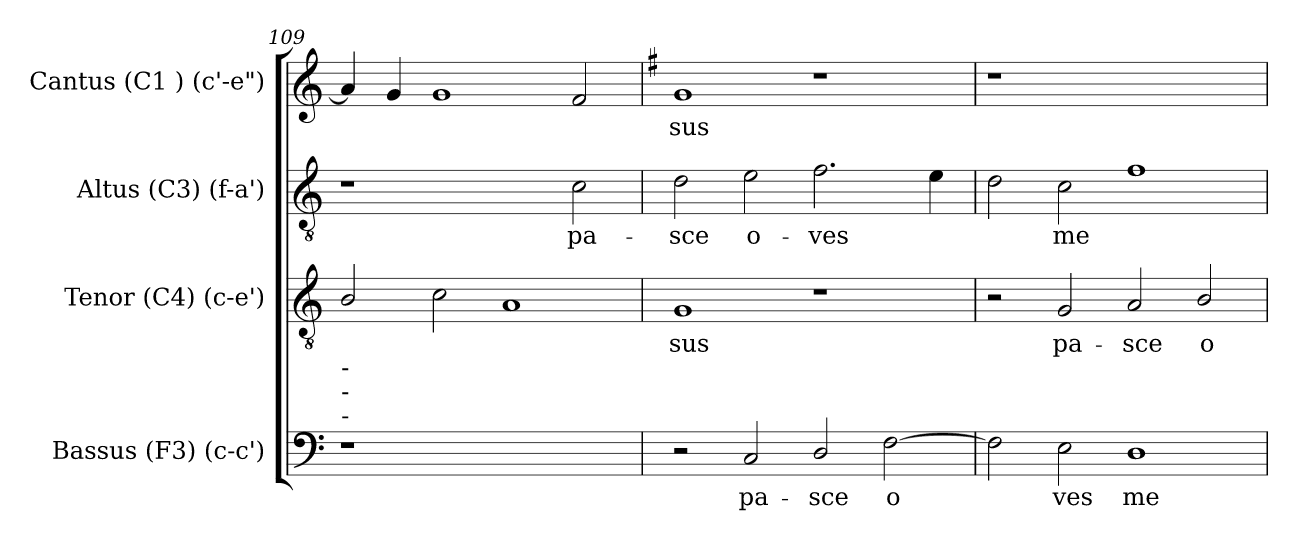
**kern	**text	**kern	**text	**kern	**text	**kern	**text
*part4	*part4	*part3	*part3	*part2	*part2	*part1	*part1
*staff4	*staff4	*staff3	*staff3	*staff2	*staff2	*staff1	*staff1
*I"Bassus (F3)  (c-c')	*	*I"Tenor (C4)  (c-e')	*	*I"Altus (C3)  (f-a')	*	*I"Cantus (C1 )  (c'-e")	*
!!LO:PB:g=z
*clefF4	*	*clefGv2	*	*clefGv2	*	*clefG2	*
*k[]	*	*k[]	*	*k[]	*	*k[]	*
*C:	*	*C:	*	*C:	*	*C:	*
=109	=109	=109	=109	=109	=109	=109	=109
!LO:TX:a:t=-	!	!	!	!	!	!	!
!LO:TX:a:t=-	!	!	!	!	!	!	!
!LO:TX:a:t=-	!	!	!	!	!	!	!
!	!	!	!LO:LY:b:cj	!	!	!	!LO:LY:b:cj
1r	.	2B/	--	1r	.	4a/]	--
!	!	!	!	!	!	!	!LO:LY:b:cj
.	.	.	.	.	.	4g/	--
!	!	!	!LO:LY:b:cj	!	!	!	!LO:LY:b:cj
.	.	2c\	--	.	.	1g	--
!	!	!	!LO:LY:b:cj	!	!	!	!
1ryy	.	1A	--	2ryy	.	.	.
!	!	!	!	!	!LO:LY:b:cj	!	!LO:LY:b:cj
.	.	.	.	2c\	pa-	2f/	--
=110	=110	=110	=110	=110	=110	=110	=110
*	*	*	*	*	*	*k[f#]	*
*	*	*	*	*	*	*G:	*
!	!	!	!LO:LY:b:cj	!	!LO:LY:b:cj	!	!LO:LY:b:cj
2r	.	1G	-sus	2d\	-sce	1g	-sus
!	!LO:LY:b:cj	!	!	!	!LO:LY:b:cj	!	!
2C/	pa-	.	.	2e\	o-	.	.
!	!LO:LY:b:cj	!	!	!	!LO:LY:b:cj	!	!
2D/	-sce	1r	.	2.f\	-ves	1r	.
!	!LO:LY:b:cj	!	!	!	!	!	!
[>2F\	o-	.	.	.	.	.	.
!	!	!	!	!	!LO:LY:b:cj	!	!
.	.	.	.	4e\	.	.	.
=111	=111	=111	=111	=111	=111	=111	=111
!	!LO:LY:b:cj	!	!	!	!LO:LY:b:cj	!	!
2F\]	--	2r	.	2d\	.	1r	.
!	!LO:LY:b:cj	!	!LO:LY:b:cj	!	!LO:LY:b:cj	!	!
2E\	-ves	2G/	pa-	2c\	me-	.	.
!	!LO:LY:b:cj	!	!LO:LY:b:cj	!	!LO:LY:b:cj	!	!
1D	me-	2A/	-sce	1f	--	1ryy	.
!	!	!	!LO:LY:b:cj	!	!	!	!
.	.	2B/	o-	.	.	.	.
=	=	=	=	=	=	=	=
*-	*-	*-	*-	*-	*-	*-	*-
